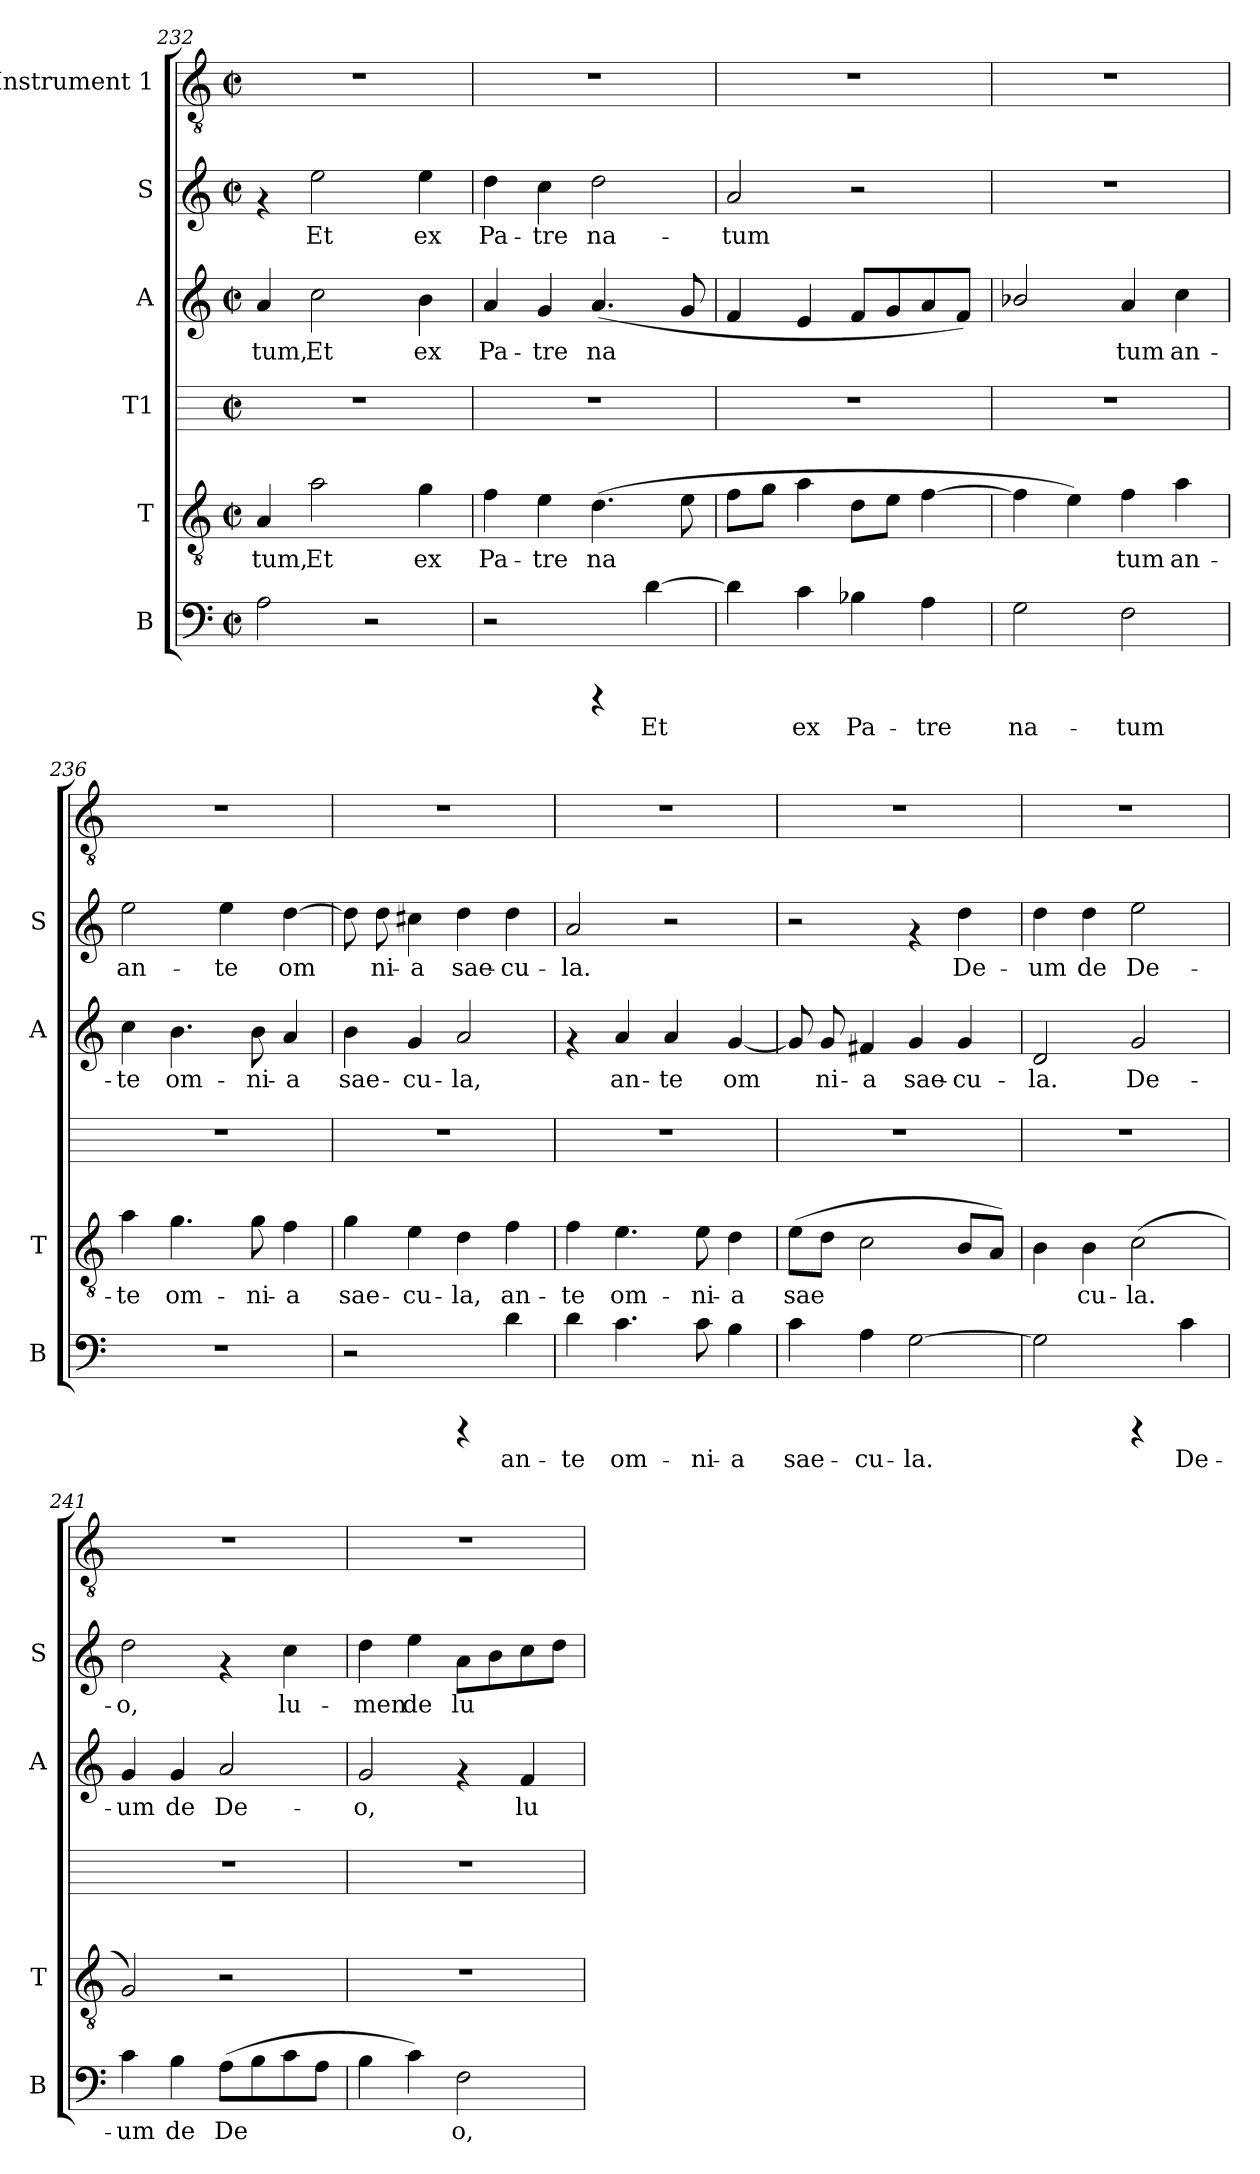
**kern	**text	**kern	**text	**kern	**kern	**text	**kern	**text	**kern
*part6	*part6	*part5	*part5	*part4	*part3	*part3	*part2	*part2	*part1
*staff6	*staff6	*staff5	*staff5	*staff4	*staff3	*staff3	*staff2	*staff2	*staff1
*I"B	*	*I"T	*	*I"T1	*I"A	*	*I"S	*	*I"Instrument 1
*I'B	*	*I'T	*	*	*I'A	*	*I'S	*	*
*clefF4	*	*clefGv2	*	*	*clefG2	*	*clefG2	*	*clefGv2
*k[]	*	*k[]	*	*k[]	*k[]	*	*k[]	*	*k[]
*C:	*	*C:	*	*C:	*C:	*	*C:	*	*C:
*M2/2	*	*M2/2	*	*M2/2	*M2/2	*	*M2/2	*	*M2/2
*met(c|)	*	*met(c|)	*	*met(c|)	*met(c|)	*	*met(c|)	*	*met(c|)
=232	=232	=232	=232	=232	=232	=232	=232	=232	=232
!	!	!	!LO:LY:b:cj	!	!	!LO:LY:b:cj	!	!	!
2A\	.	4A/	-tum,	1r	4a/	-tum,	4rf	.	1r
!	!	!	!LO:LY:b:cj	!	!	!LO:LY:b:cj	!	!LO:LY:b:cj	!
.	.	2a\	Et	.	2cc\	Et	2ee\	Et	.
2r	.	.	.	.	.	.	.	.	.
!	!	!	!LO:LY:b:cj	!	!	!LO:LY:b:cj	!	!LO:LY:b:cj	!
.	.	4g\	ex	.	4b\	ex	4ee\	ex	.
=233	=233	=233	=233	=233	=233	=233	=233	=233	=233
!	!	!	!LO:LY:b:cj	!	!	!LO:LY:b:cj	!	!LO:LY:b:cj	!
2r	.	4f\	Pa-	1r	4a/	Pa-	4dd\	Pa-	1r
!	!	!	!LO:LY:b:cj	!	!	!LO:LY:b:cj	!	!LO:LY:b:cj	!
.	.	4e\	-tre	.	4g/	-tre	4cc\	-tre	.
!	!	!	!LO:LY:b:cj	!	!	!LO:LY:b:cj	!	!LO:LY:b:cj	!
4rCCC	.	(>4.d\	na-	.	(<4.a/	na-	2dd\	na-	.
!	!LO:LY:b:cj	!	!	!	!	!	!	!	!
[>4d\	Et	.	.	.	.	.	.	.	.
!	!	!	!LO:LY:b:cj	!	!	!LO:LY:b:cj	!	!	!
.	.	8e\	-	.	8g/	-	.	.	.
=234	=234	=234	=234	=234	=234	=234	=234	=234	=234
!	!LO:LY:b:cj	!	!	!	!	!	!	!LO:LY:b:cj	!
4d\]	.	8f\L	.	1r	4f/	.	2a/	-tum	1r
.	.	8g\J	.	.	.	.	.	.	.
!	!LO:LY:b:cj	!	!	!	!	!	!	!	!
4c\	ex	4a\	.	.	4e/	.	.	.	.
!	!LO:LY:b:cj	!	!	!	!	!	!	!	!
4B-X\	Pa-	8d\L	.	.	8f/L	.	2r	.	.
.	.	8e\J	.	.	8g/	.	.	.	.
!	!LO:LY:b:cj	!	!	!	!	!	!	!	!
4A\	-tre	[<4f\	.	.	8a/	.	.	.	.
.	.	.	.	.	8f/J)	.	.	.	.
!!LO:LB:g=z
=235	=235	=235	=235	=235	=235	=235	=235	=235	=235
!	!LO:LY:b:cj	!	!LO:LY:b:cj	!	!	!LO:LY:b:cj	!	!	!
2G\	na-	4f\]	-	1r	2b-/	-	1r	.	1r
!	!	!	!LO:LY:b:cj	!	!	!	!	!	!
.	.	4e\)	--	.	.	.	.	.	.
!	!LO:LY:b:cj	!	!LO:LY:b:cj	!	!	!LO:LY:b:cj	!	!	!
2F\	-tum	4f\	-tum	.	4a/	-tum	.	.	.
!	!	!	!LO:LY:b:cj	!	!	!LO:LY:b:cj	!	!	!
.	.	4a\	an-	.	4cc\	an-	.	.	.
=236	=236	=236	=236	=236	=236	=236	=236	=236	=236
!	!	!	!LO:LY:b:cj	!	!	!LO:LY:b:cj	!	!LO:LY:b:cj	!
1r	.	4a\	-te	1r	4cc\	-te	2ee\	an-	1r
!	!	!	!LO:LY:b:cj	!	!	!LO:LY:b:cj	!	!	!
.	.	4.g\	om-	.	4.b\	om-	.	.	.
!	!	!	!	!	!	!	!	!LO:LY:b:cj	!
.	.	.	.	.	.	.	4ee\	-te	.
!	!	!	!LO:LY:b:cj	!	!	!LO:LY:b:cj	!	!	!
.	.	8g\	-ni-	.	8b\	-ni-	.	.	.
!	!	!	!LO:LY:b:cj	!	!	!LO:LY:b:cj	!	!LO:LY:b:cj	!
.	.	4f\	-a	.	4a/	-a	[>4dd\	om-	.
=237	=237	=237	=237	=237	=237	=237	=237	=237	=237
!	!	!	!LO:LY:b:cj	!	!	!LO:LY:b:cj	!	!LO:LY:b:cj	!
2r	.	4g\	sae-	1r	4b\	sae-	8dd\]	--	1r
!	!	!	!	!	!	!	!	!LO:LY:b:cj	!
.	.	.	.	.	.	.	8dd\	-ni-	.
!	!	!	!LO:LY:b:cj	!	!	!LO:LY:b:cj	!	!LO:LY:b:cj	!
.	.	4e\	-cu-	.	4g/	-cu-	4cc#\	-a	.
!	!	!	!LO:LY:b:cj	!	!	!LO:LY:b:cj	!	!LO:LY:b:cj	!
4rCCC	.	4d\	-la,	.	2a/	-la,	4dd\	sae-	.
!	!LO:LY:b:cj	!	!LO:LY:b:cj	!	!	!	!	!LO:LY:b:cj	!
4d\	an-	4f\	an-	.	.	.	4dd\	-cu-	.
=238	=238	=238	=238	=238	=238	=238	=238	=238	=238
!	!LO:LY:b:cj	!	!LO:LY:b:cj	!	!	!	!	!LO:LY:b:cj	!
4d\	-te	4f\	-te	1r	4rf	.	2a/	-la.	1r
!	!LO:LY:b:cj	!	!LO:LY:b:cj	!	!	!LO:LY:b:cj	!	!	!
4.c\	om-	4.e\	om-	.	4a/	an-	.	.	.
!	!	!	!	!	!	!LO:LY:b:cj	!	!	!
.	.	.	.	.	4a/	-te	2r	.	.
!	!LO:LY:b:cj	!	!LO:LY:b:cj	!	!	!	!	!	!
8c\	-ni-	8e\	-ni-	.	.	.	.	.	.
!	!LO:LY:b:cj	!	!LO:LY:b:cj	!	!	!LO:LY:b:cj	!	!	!
4B\	-a	4d\	-a	.	[<4g/	om-	.	.	.
=239	=239	=239	=239	=239	=239	=239	=239	=239	=239
!	!LO:LY:b:cj	!	!LO:LY:b:cj	!	!	!LO:LY:b:cj	!	!	!
4c\	sae-	(>8e\L	sae-	1r	8g/]	--	2r	.	1r
!	!	!	!LO:LY:b:cj	!	!	!LO:LY:b:cj	!	!	!
.	.	8d\J	-	.	8g/	-ni-	.	.	.
!	!LO:LY:b:cj	!	!LO:LY:b:cj	!	!	!LO:LY:b:cj	!	!	!
4A\	-cu-	2c\	.	.	4f#/	-a	.	.	.
!	!LO:LY:b:cj	!	!	!	!	!LO:LY:b:cj	!	!	!
[<2G\	-la.	.	.	.	4g/	sae-	4rf	.	.
!	!	!	!LO:LY:b:cj	!	!	!LO:LY:b:cj	!	!LO:LY:b:cj	!
.	.	8B/L	.	.	4g/	-cu-	4dd\	De-	.
!	!	!	!LO:LY:b:cj	!	!	!	!	!	!
.	.	8A/J)	.	.	.	.	.	.	.
!!LO:PB:g=z
=240	=240	=240	=240	=240	=240	=240	=240	=240	=240
!	!LO:LY:b:cj	!	!LO:LY:b:cj	!	!	!LO:LY:b:cj	!	!LO:LY:b:cj	!
2G\]	.	4B\	-	1r	2d/	-la.	4dd\	-um	1r
!	!	!	!LO:LY:b:cj	!	!	!	!	!LO:LY:b:cj	!
.	.	4B\	-cu-	.	.	.	4dd\	de	.
!	!	!	!LO:LY:b:cj	!	!	!LO:LY:b:cj	!	!LO:LY:b:cj	!
4rCCC	.	(>2c\	-la.	.	2g/	De-	2ee\	De-	.
!	!LO:LY:b:cj	!	!	!	!	!	!	!	!
4c\	De-	.	.	.	.	.	.	.	.
=241	=241	=241	=241	=241	=241	=241	=241	=241	=241
!	!LO:LY:b:cj	!	!	!	!	!LO:LY:b:cj	!	!LO:LY:b:cj	!
4c\	-um	2G/)	.	1r	4g/	-um	2dd\	-o,	1r
!	!LO:LY:b:cj	!	!	!	!	!LO:LY:b:cj	!	!	!
4B\	de	.	.	.	4g/	de	.	.	.
!	!LO:LY:b:cj	!	!	!	!	!LO:LY:b:cj	!	!	!
(>8A\L	De-	2r	.	.	2a/	De-	4rf	.	.
!	!LO:LY:b:cj	!	!	!	!	!	!	!	!
8B\	-	.	.	.	.	.	.	.	.
!	!LO:LY:b:cj	!	!	!	!	!	!	!LO:LY:b:cj	!
8c\	.	.	.	.	.	.	4cc\	lu-	.
!	!LO:LY:b:cj	!	!	!	!	!	!	!	!
8A\J	.	.	.	.	.	.	.	.	.
=242	=242	=242	=242	=242	=242	=242	=242	=242	=242
!	!LO:LY:b:cj	!	!	!	!	!LO:LY:b:cj	!	!LO:LY:b:cj	!
4B\	-	1r	.	1r	2g/	-o,	4dd\	-men	1r
!	!LO:LY:b:cj	!	!	!	!	!	!	!LO:LY:b:cj	!
4c\)	--	.	.	.	.	.	4ee\	de	.
!	!LO:LY:b:cj	!	!	!	!	!	!	!LO:LY:b:cj	!
2F\	-o,	.	.	.	4rf	.	8a\L	lu-	.
!	!	!	!	!	!	!	!	!LO:LY:b:cj	!
.	.	.	.	.	.	.	8b\	-	.
!	!	!	!	!	!	!LO:LY:b:cj	!	!LO:LY:b:cj	!
.	.	.	.	.	4f/	lu-	8cc\	.	.
!	!	!	!	!	!	!	!	!LO:LY:b:cj	!
.	.	.	.	.	.	.	8dd\J	.	.
=	=	=	=	=	=	=	=	=	=
*-	*-	*-	*-	*-	*-	*-	*-	*-	*-
